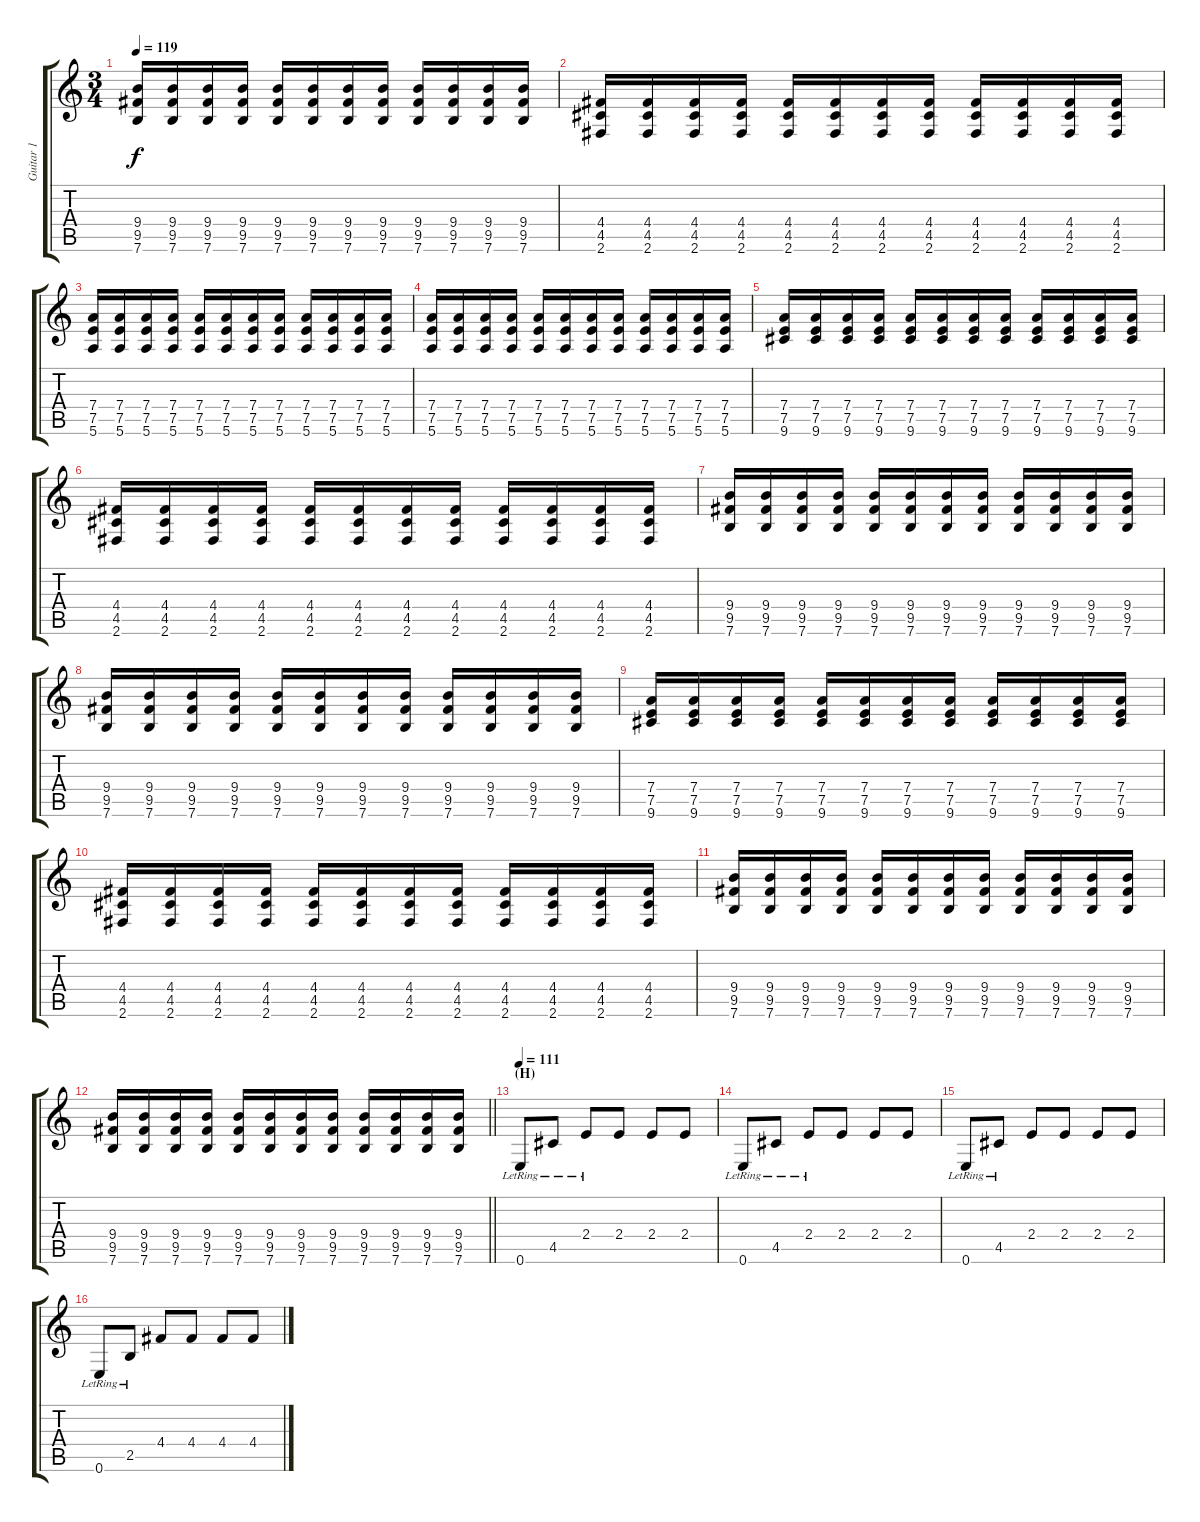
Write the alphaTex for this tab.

\track ("Guitar 1" "Guitar 1") {instrument electricguitarjazz}
\staff {score tabs}
\tuning (E4 B3 G3 D3 A2 E2) {hide}
\ts (3 4)
\tempo 119
\clef g2
\ks c
(9.4 9.5 7.6).16{dy f} (9.4 9.5 7.6).16 (9.4 9.5 7.6).16 (9.4 9.5 7.6).16 (9.4 9.5 7.6).16 (9.4 9.5 7.6).16 (9.4 9.5 7.6).16 (9.4 9.5 7.6).16 (9.4 9.5 7.6).16 (9.4 9.5 7.6).16 (9.4 9.5 7.6).16 (9.4 9.5 7.6).16 |
(4.4 4.5 2.6).16 (4.4 4.5 2.6).16 (4.4 4.5 2.6).16 (4.4 4.5 2.6).16 (4.4 4.5 2.6).16 (4.4 4.5 2.6).16 (4.4 4.5 2.6).16 (4.4 4.5 2.6).16 (4.4 4.5 2.6).16 (4.4 4.5 2.6).16 (4.4 4.5 2.6).16 (4.4 4.5 2.6).16 |
(7.4 7.5 5.6).16 (7.4 7.5 5.6).16 (7.4 7.5 5.6).16 (7.4 7.5 5.6).16 (7.4 7.5 5.6).16 (7.4 7.5 5.6).16 (7.4 7.5 5.6).16 (7.4 7.5 5.6).16 (7.4 7.5 5.6).16 (7.4 7.5 5.6).16 (7.4 7.5 5.6).16 (7.4 7.5 5.6).16 |
(7.4 7.5 5.6).16 (7.4 7.5 5.6).16 (7.4 7.5 5.6).16 (7.4 7.5 5.6).16 (7.4 7.5 5.6).16 (7.4 7.5 5.6).16 (7.4 7.5 5.6).16 (7.4 7.5 5.6).16 (7.4 7.5 5.6).16 (7.4 7.5 5.6).16 (7.4 7.5 5.6).16 (7.4 7.5 5.6).16 |
(7.4 7.5 9.6).16 (7.4 7.5 9.6).16 (7.4 7.5 9.6).16 (7.4 7.5 9.6).16 (7.4 7.5 9.6).16 (7.4 7.5 9.6).16 (7.4 7.5 9.6).16 (7.4 7.5 9.6).16 (7.4 7.5 9.6).16 (7.4 7.5 9.6).16 (7.4 7.5 9.6).16 (7.4 7.5 9.6).16 |
(4.4 4.5 2.6).16 (4.4 4.5 2.6).16 (4.4 4.5 2.6).16 (4.4 4.5 2.6).16 (4.4 4.5 2.6).16 (4.4 4.5 2.6).16 (4.4 4.5 2.6).16 (4.4 4.5 2.6).16 (4.4 4.5 2.6).16 (4.4 4.5 2.6).16 (4.4 4.5 2.6).16 (4.4 4.5 2.6).16 |
(9.4 9.5 7.6).16 (9.4 9.5 7.6).16 (9.4 9.5 7.6).16 (9.4 9.5 7.6).16 (9.4 9.5 7.6).16 (9.4 9.5 7.6).16 (9.4 9.5 7.6).16 (9.4 9.5 7.6).16 (9.4 9.5 7.6).16 (9.4 9.5 7.6).16 (9.4 9.5 7.6).16 (9.4 9.5 7.6).16 |
(9.4 9.5 7.6).16 (9.4 9.5 7.6).16 (9.4 9.5 7.6).16 (9.4 9.5 7.6).16 (9.4 9.5 7.6).16 (9.4 9.5 7.6).16 (9.4 9.5 7.6).16 (9.4 9.5 7.6).16 (9.4 9.5 7.6).16 (9.4 9.5 7.6).16 (9.4 9.5 7.6).16 (9.4 9.5 7.6).16 |
(7.4 7.5 9.6).16 (7.4 7.5 9.6).16 (7.4 7.5 9.6).16 (7.4 7.5 9.6).16 (7.4 7.5 9.6).16 (7.4 7.5 9.6).16 (7.4 7.5 9.6).16 (7.4 7.5 9.6).16 (7.4 7.5 9.6).16 (7.4 7.5 9.6).16 (7.4 7.5 9.6).16 (7.4 7.5 9.6).16 |
(4.4 4.5 2.6).16 (4.4 4.5 2.6).16 (4.4 4.5 2.6).16 (4.4 4.5 2.6).16 (4.4 4.5 2.6).16 (4.4 4.5 2.6).16 (4.4 4.5 2.6).16 (4.4 4.5 2.6).16 (4.4 4.5 2.6).16 (4.4 4.5 2.6).16 (4.4 4.5 2.6).16 (4.4 4.5 2.6).16 |
(9.4 9.5 7.6).16 (9.4 9.5 7.6).16 (9.4 9.5 7.6).16 (9.4 9.5 7.6).16 (9.4 9.5 7.6).16 (9.4 9.5 7.6).16 (9.4 9.5 7.6).16 (9.4 9.5 7.6).16 (9.4 9.5 7.6).16 (9.4 9.5 7.6).16 (9.4 9.5 7.6).16 (9.4 9.5 7.6).16 |
\barLineRight lightlight
(9.4 9.5 7.6).16 (9.4 9.5 7.6).16 (9.4 9.5 7.6).16 (9.4 9.5 7.6).16 (9.4 9.5 7.6).16 (9.4 9.5 7.6).16 (9.4 9.5 7.6).16 (9.4 9.5 7.6).16 (9.4 9.5 7.6).16 (9.4 9.5 7.6).16 (9.4 9.5 7.6).16 (9.4 9.5 7.6).16 |
\section ("" "(H)")
\tempo 111
0.6{lr}.8 4.5{lr}.8 2.4{lr}.8 2.4.8 2.4.8 2.4.8 |
0.6{lr}.8 4.5{lr}.8 2.4{lr}.8 2.4.8 2.4.8 2.4.8 |
0.6{lr}.8 4.5{lr}.8 2.4.8 2.4.8 2.4.8 2.4.8 |
0.6{lr}.8 2.5{lr}.8 4.4.8 4.4.8 4.4.8 4.4.8
